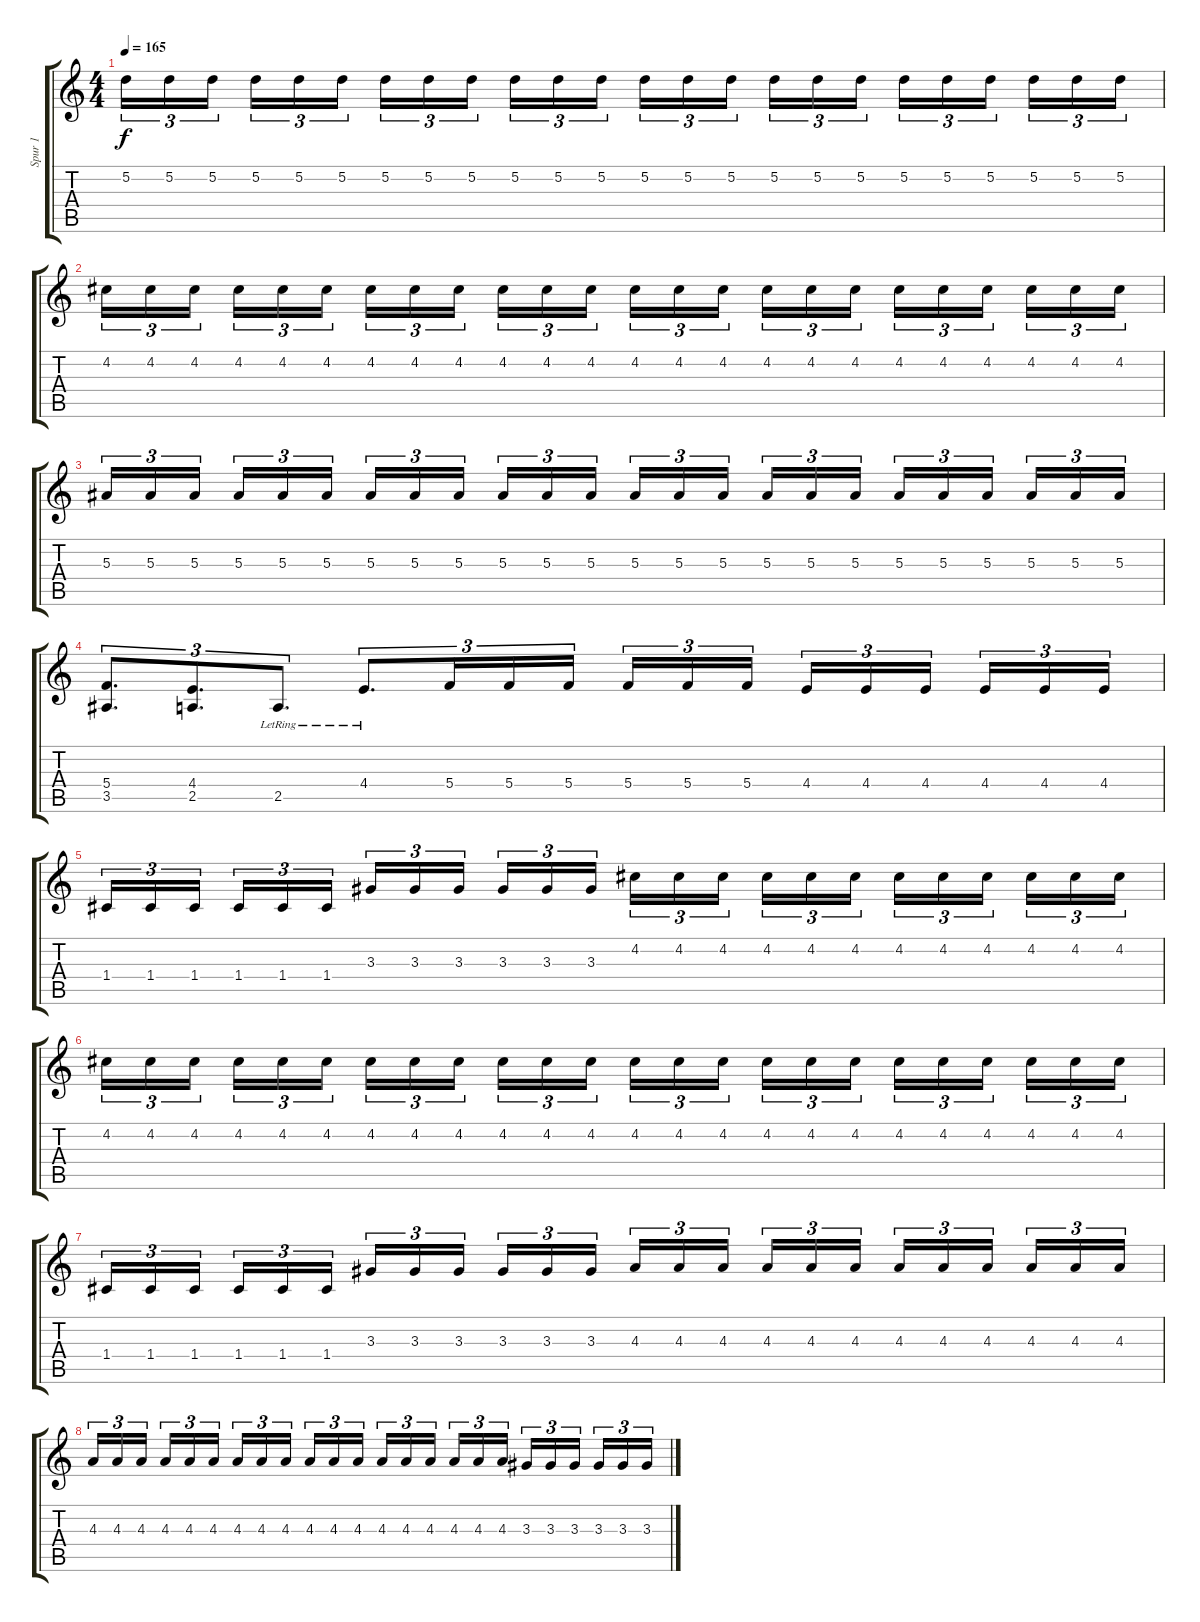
\track ("Spur 1" "Spur 1") {instrument distortionguitar}
\staff {score tabs}
\tuning (D4 A3 F3 C3 G2 D2) {hide}
\ts (4 4)
\tempo 165
\clef g2
\ks c
5.2.16{tu (3 2) dy f} 5.2.16{tu (3 2)} 5.2.16{tu (3 2) beam splitsecondary} 5.2.16{tu (3 2)} 5.2.16{tu (3 2)} 5.2.16{tu (3 2)} 5.2.16{tu (3 2)} 5.2.16{tu (3 2)} 5.2.16{tu (3 2) beam splitsecondary} 5.2.16{tu (3 2)} 5.2.16{tu (3 2)} 5.2.16{tu (3 2)} 5.2.16{tu (3 2)} 5.2.16{tu (3 2)} 5.2.16{tu (3 2) beam splitsecondary} 5.2.16{tu (3 2)} 5.2.16{tu (3 2)} 5.2.16{tu (3 2)} 5.2.16{tu (3 2)} 5.2.16{tu (3 2)} 5.2.16{tu (3 2) beam splitsecondary} 5.2.16{tu (3 2)} 5.2.16{tu (3 2)} 5.2.16{tu (3 2)} |
4.2.16{tu (3 2)} 4.2.16{tu (3 2)} 4.2.16{tu (3 2) beam splitsecondary} 4.2.16{tu (3 2)} 4.2.16{tu (3 2)} 4.2.16{tu (3 2)} 4.2.16{tu (3 2)} 4.2.16{tu (3 2)} 4.2.16{tu (3 2) beam splitsecondary} 4.2.16{tu (3 2)} 4.2.16{tu (3 2)} 4.2.16{tu (3 2)} 4.2.16{tu (3 2)} 4.2.16{tu (3 2)} 4.2.16{tu (3 2) beam splitsecondary} 4.2.16{tu (3 2)} 4.2.16{tu (3 2)} 4.2.16{tu (3 2)} 4.2.16{tu (3 2)} 4.2.16{tu (3 2)} 4.2.16{tu (3 2) beam splitsecondary} 4.2.16{tu (3 2)} 4.2.16{tu (3 2)} 4.2.16{tu (3 2)} |
5.3.16{tu (3 2)} 5.3.16{tu (3 2)} 5.3.16{tu (3 2) beam splitsecondary} 5.3.16{tu (3 2)} 5.3.16{tu (3 2)} 5.3.16{tu (3 2)} 5.3.16{tu (3 2)} 5.3.16{tu (3 2)} 5.3.16{tu (3 2) beam splitsecondary} 5.3.16{tu (3 2)} 5.3.16{tu (3 2)} 5.3.16{tu (3 2)} 5.3.16{tu (3 2)} 5.3.16{tu (3 2)} 5.3.16{tu (3 2) beam splitsecondary} 5.3.16{tu (3 2)} 5.3.16{tu (3 2)} 5.3.16{tu (3 2)} 5.3.16{tu (3 2)} 5.3.16{tu (3 2)} 5.3.16{tu (3 2) beam splitsecondary} 5.3.16{tu (3 2)} 5.3.16{tu (3 2)} 5.3.16{tu (3 2)} |
(5.4 3.5).8{d tu (3 2)} (4.4 2.5).8{d tu (3 2)} 2.5{lr}.8{d tu (3 2)} 4.4{lr}.8{d tu (3 2)} 5.4.16{tu (3 2)} 5.4.16{tu (3 2)} 5.4.16{tu (3 2) beam splitsecondary} 5.4.16{tu (3 2)} 5.4.16{tu (3 2)} 5.4.16{tu (3 2)} 4.4.16{tu (3 2)} 4.4.16{tu (3 2)} 4.4.16{tu (3 2) beam splitsecondary} 4.4.16{tu (3 2)} 4.4.16{tu (3 2)} 4.4.16{tu (3 2)} |
1.4.16{tu (3 2)} 1.4.16{tu (3 2)} 1.4.16{tu (3 2) beam splitsecondary} 1.4.16{tu (3 2)} 1.4.16{tu (3 2)} 1.4.16{tu (3 2)} 3.3.16{tu (3 2)} 3.3.16{tu (3 2)} 3.3.16{tu (3 2) beam splitsecondary} 3.3.16{tu (3 2)} 3.3.16{tu (3 2)} 3.3.16{tu (3 2)} 4.2.16{tu (3 2)} 4.2.16{tu (3 2)} 4.2.16{tu (3 2) beam splitsecondary} 4.2.16{tu (3 2)} 4.2.16{tu (3 2)} 4.2.16{tu (3 2)} 4.2.16{tu (3 2)} 4.2.16{tu (3 2)} 4.2.16{tu (3 2) beam splitsecondary} 4.2.16{tu (3 2)} 4.2.16{tu (3 2)} 4.2.16{tu (3 2)} |
4.2.16{tu (3 2)} 4.2.16{tu (3 2)} 4.2.16{tu (3 2) beam splitsecondary} 4.2.16{tu (3 2)} 4.2.16{tu (3 2)} 4.2.16{tu (3 2)} 4.2.16{tu (3 2)} 4.2.16{tu (3 2)} 4.2.16{tu (3 2) beam splitsecondary} 4.2.16{tu (3 2)} 4.2.16{tu (3 2)} 4.2.16{tu (3 2)} 4.2.16{tu (3 2)} 4.2.16{tu (3 2)} 4.2.16{tu (3 2) beam splitsecondary} 4.2.16{tu (3 2)} 4.2.16{tu (3 2)} 4.2.16{tu (3 2)} 4.2.16{tu (3 2)} 4.2.16{tu (3 2)} 4.2.16{tu (3 2) beam splitsecondary} 4.2.16{tu (3 2)} 4.2.16{tu (3 2)} 4.2.16{tu (3 2)} |
1.4.16{tu (3 2)} 1.4.16{tu (3 2)} 1.4.16{tu (3 2) beam splitsecondary} 1.4.16{tu (3 2)} 1.4.16{tu (3 2)} 1.4.16{tu (3 2)} 3.3.16{tu (3 2)} 3.3.16{tu (3 2)} 3.3.16{tu (3 2) beam splitsecondary} 3.3.16{tu (3 2)} 3.3.16{tu (3 2)} 3.3.16{tu (3 2)} 4.3.16{tu (3 2)} 4.3.16{tu (3 2)} 4.3.16{tu (3 2) beam splitsecondary} 4.3.16{tu (3 2)} 4.3.16{tu (3 2)} 4.3.16{tu (3 2)} 4.3.16{tu (3 2)} 4.3.16{tu (3 2)} 4.3.16{tu (3 2) beam splitsecondary} 4.3.16{tu (3 2)} 4.3.16{tu (3 2)} 4.3.16{tu (3 2)} |
4.3.16{tu (3 2)} 4.3.16{tu (3 2)} 4.3.16{tu (3 2) beam splitsecondary} 4.3.16{tu (3 2)} 4.3.16{tu (3 2)} 4.3.16{tu (3 2)} 4.3.16{tu (3 2)} 4.3.16{tu (3 2)} 4.3.16{tu (3 2) beam splitsecondary} 4.3.16{tu (3 2)} 4.3.16{tu (3 2)} 4.3.16{tu (3 2)} 4.3.16{tu (3 2)} 4.3.16{tu (3 2)} 4.3.16{tu (3 2) beam splitsecondary} 4.3.16{tu (3 2)} 4.3.16{tu (3 2)} 4.3.16{tu (3 2)} 3.3.16{tu (3 2)} 3.3.16{tu (3 2)} 3.3.16{tu (3 2) beam splitsecondary} 3.3.16{tu (3 2)} 3.3.16{tu (3 2)} 3.3.16{tu (3 2)}
